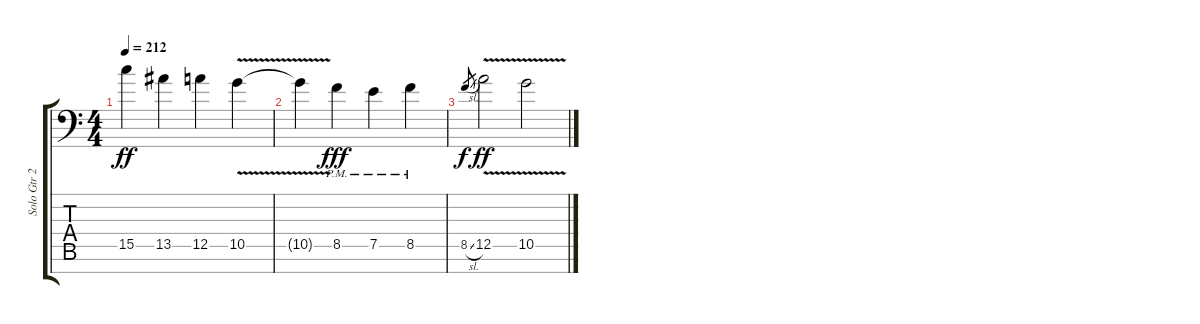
\track ("Solo Gtr 2" "Solo Gtr 2") {instrument distortionguitar}
\staff {score tabs}
\tuning (E4 B3 G3 D3 A2 E2 A1) {hide}
\ts (4 4)
\tempo 212
\clef f4
\ks c
15.5.4{dy ff} 13.5.4 12.5.4 10.5{v}.4 |
10.5{t}.4 8.5{pm}.4{dy fff} 7.5{pm}.4 8.5{pm}.4 |
8.5{sl}.8{gr dy f} 12.5{v}.2{dy ff} 10.5{v}.2
